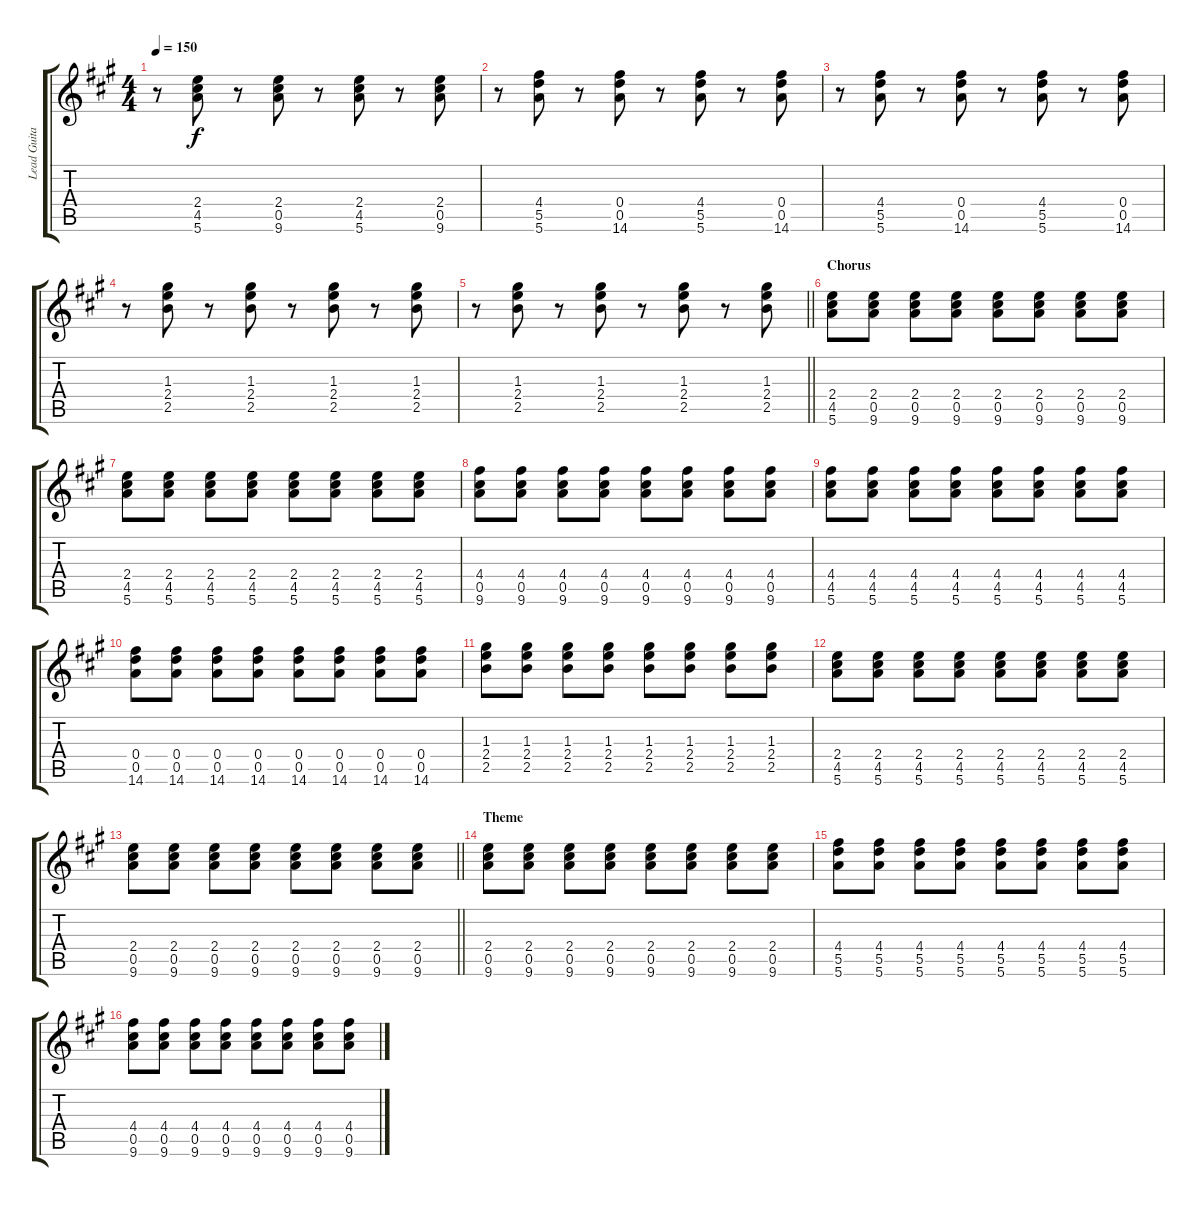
\track ("Lead Guitar" "Lead Guita") {instrument electricguitarclean}
\staff {score tabs}
\tuning (E5 B4 G4 D4 A3 E3) {hide}
\ts (4 4)
\tempo 150
\clef g2
\ks a
r.8{dy f} (2.4 4.5 5.6).8 r.8 (2.4 0.5 9.6).8 r.8 (2.4 4.5 5.6).8 r.8 (2.4 0.5 9.6).8 |
r.8 (4.4 5.5 5.6).8 r.8 (0.4 0.5 14.6).8 r.8 (4.4 5.5 5.6).8 r.8 (0.4 0.5 14.6).8 |
r.8 (4.4 5.5 5.6).8 r.8 (0.4 0.5 14.6).8 r.8 (4.4 5.5 5.6).8 r.8 (0.4 0.5 14.6).8 |
r.8 (1.3 2.4 2.5).8 r.8 (1.3 2.4 2.5).8 r.8 (1.3 2.4 2.5).8 r.8 (1.3 2.4 2.5).8 |
\barLineRight lightlight
r.8 (1.3 2.4 2.5).8 r.8 (1.3 2.4 2.5).8 r.8 (1.3 2.4 2.5).8 r.8 (1.3 2.4 2.5).8 |
\section ("" "Chorus")
(2.4 4.5 5.6).8 (2.4 0.5 9.6).8 (2.4 0.5 9.6).8 (2.4 0.5 9.6).8 (2.4 0.5 9.6).8 (2.4 0.5 9.6).8 (2.4 0.5 9.6).8 (2.4 0.5 9.6).8 |
(2.4 4.5 5.6).8 (2.4 4.5 5.6).8 (2.4 4.5 5.6).8 (2.4 4.5 5.6).8 (2.4 4.5 5.6).8 (2.4 4.5 5.6).8 (2.4 4.5 5.6).8 (2.4 4.5 5.6).8 |
(4.4 0.5 9.6).8 (4.4 0.5 9.6).8 (4.4 0.5 9.6).8 (4.4 0.5 9.6).8 (4.4 0.5 9.6).8 (4.4 0.5 9.6).8 (4.4 0.5 9.6).8 (4.4 0.5 9.6).8 |
(4.4 4.5 5.6).8 (4.4 4.5 5.6).8 (4.4 4.5 5.6).8 (4.4 4.5 5.6).8 (4.4 4.5 5.6).8 (4.4 4.5 5.6).8 (4.4 4.5 5.6).8 (4.4 4.5 5.6).8 |
(0.4 0.5 14.6).8 (0.4 0.5 14.6).8 (0.4 0.5 14.6).8 (0.4 0.5 14.6).8 (0.4 0.5 14.6).8 (0.4 0.5 14.6).8 (0.4 0.5 14.6).8 (0.4 0.5 14.6).8 |
(1.3 2.4 2.5).8 (1.3 2.4 2.5).8 (1.3 2.4 2.5).8 (1.3 2.4 2.5).8 (1.3 2.4 2.5).8 (1.3 2.4 2.5).8 (1.3 2.4 2.5).8 (1.3 2.4 2.5).8 |
(2.4 4.5 5.6).8 (2.4 4.5 5.6).8 (2.4 4.5 5.6).8 (2.4 4.5 5.6).8 (2.4 4.5 5.6).8 (2.4 4.5 5.6).8 (2.4 4.5 5.6).8 (2.4 4.5 5.6).8 |
\barLineRight lightlight
(2.4 0.5 9.6).8 (2.4 0.5 9.6).8 (2.4 0.5 9.6).8 (2.4 0.5 9.6).8 (2.4 0.5 9.6).8 (2.4 0.5 9.6).8 (2.4 0.5 9.6).8 (2.4 0.5 9.6).8 |
\section ("" "Theme")
(2.4 0.5 9.6).8 (2.4 0.5 9.6).8 (2.4 0.5 9.6).8 (2.4 0.5 9.6).8 (2.4 0.5 9.6).8 (2.4 0.5 9.6).8 (2.4 0.5 9.6).8 (2.4 0.5 9.6).8 |
(4.4 5.5 5.6).8 (4.4 5.5 5.6).8 (4.4 5.5 5.6).8 (4.4 5.5 5.6).8 (4.4 5.5 5.6).8 (4.4 5.5 5.6).8 (4.4 5.5 5.6).8 (4.4 5.5 5.6).8 |
(4.4 0.5 9.6).8 (4.4 0.5 9.6).8 (4.4 0.5 9.6).8 (4.4 0.5 9.6).8 (4.4 0.5 9.6).8 (4.4 0.5 9.6).8 (4.4 0.5 9.6).8 (4.4 0.5 9.6).8
